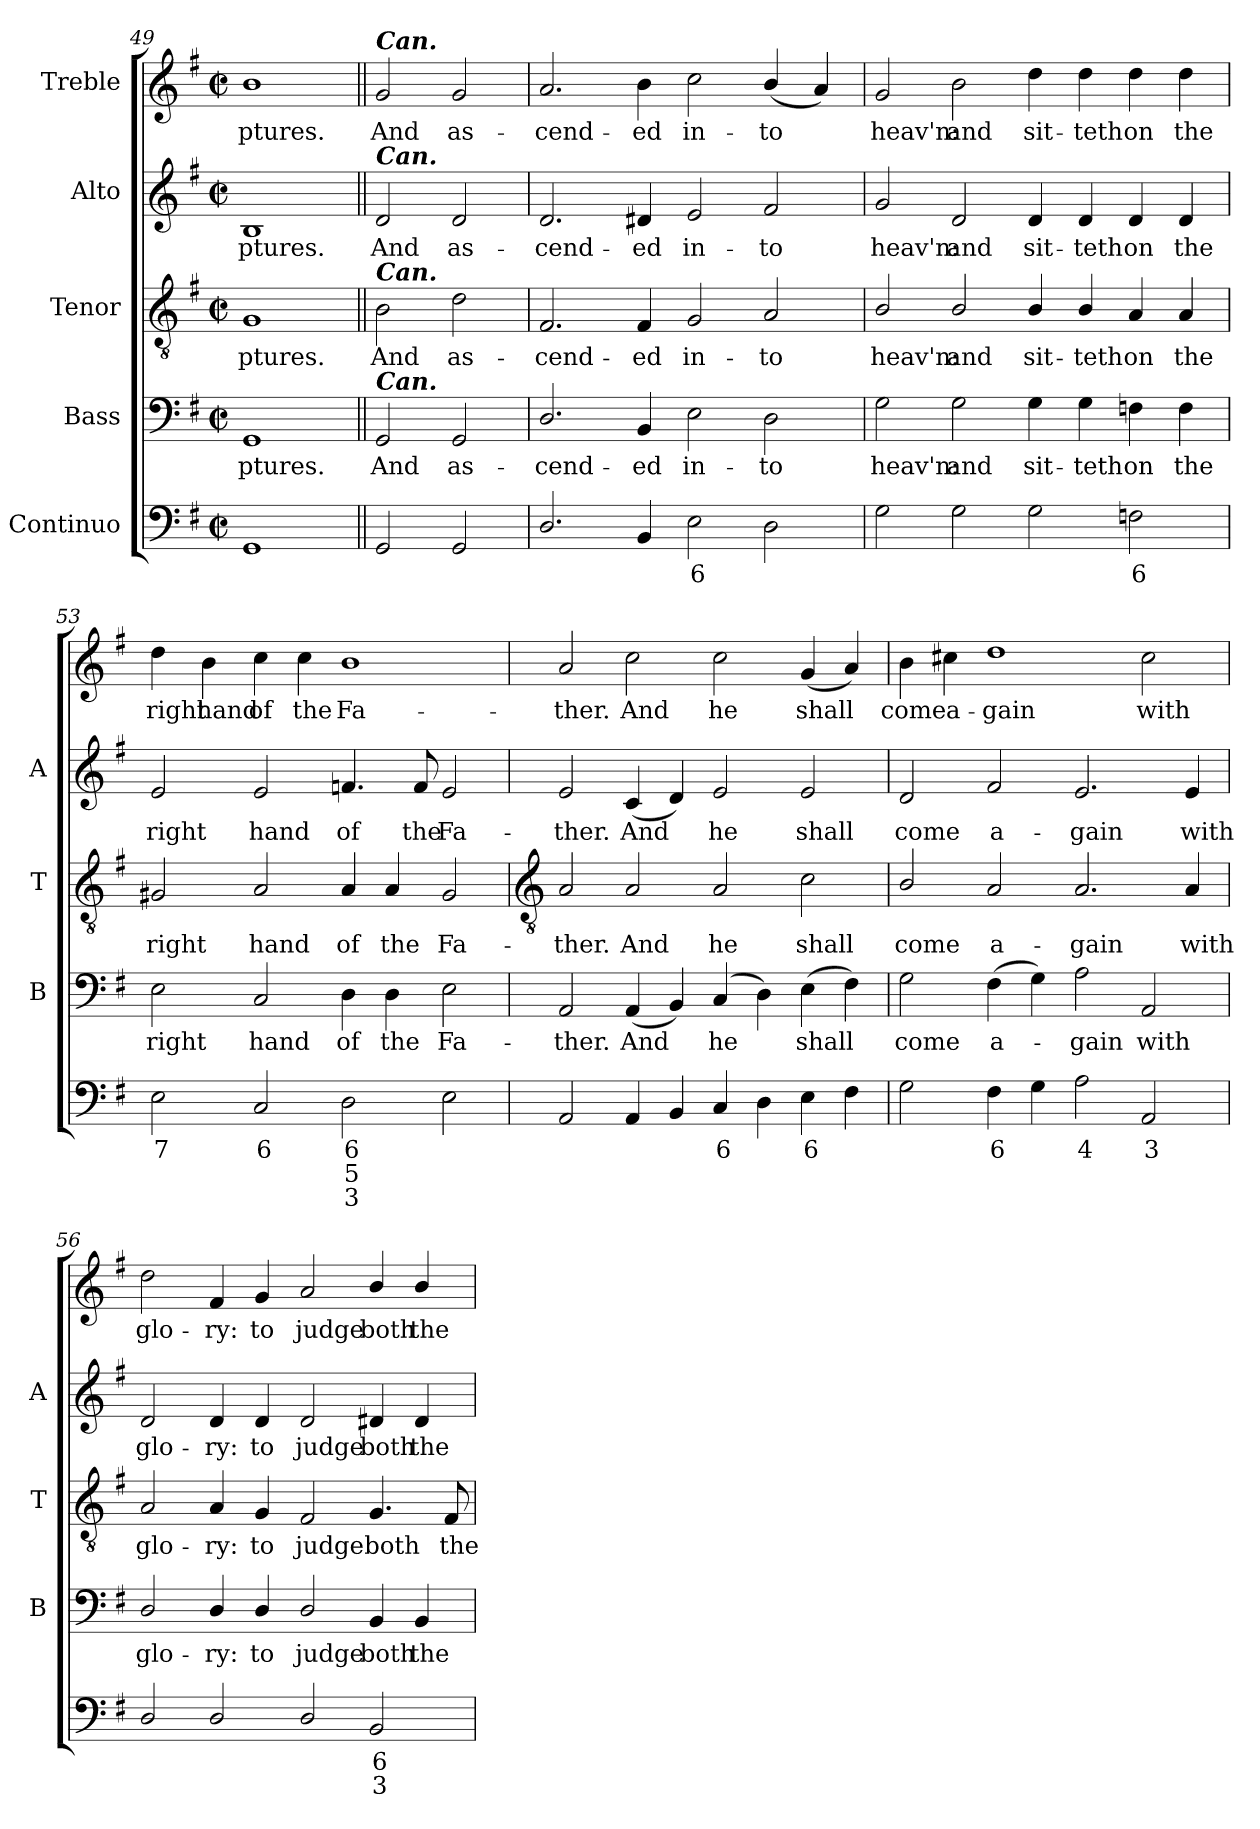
**kern	**text	**text	**text	**kern	**text	**kern	**text	**kern	**text	**kern	**text
*part5	*part5	*part5	*part5	*part4	*part4	*part3	*part3	*part2	*part2	*part1	*part1
*staff5	*staff5	*staff5	*staff5	*staff4	*staff4	*staff3	*staff3	*staff2	*staff2	*staff1	*staff1
*I"Continuo	*	*	*	*I"Bass	*	*I"Tenor	*	*I"Alto	*	*I"Treble	*
*	*	*	*	*I'B	*	*I'T	*	*I'A	*	*	*
*clefF4	*	*	*	*clefF4	*	*clefGv2	*	*clefG2	*	*clefG2	*
*k[f#]	*	*	*	*k[f#]	*	*k[f#]	*	*k[f#]	*	*k[f#]	*
*G:	*	*	*	*G:	*	*G:	*	*G:	*	*G:	*
*M4/2	*	*	*	*M4/2	*	*M4/2	*	*M4/2	*	*M4/2	*
*met(c|)	*	*	*	*met(c|)	*	*met(c|)	*	*met(c|)	*	*met(c|)	*
=49	=49	=49	=49	=49	=49	=49	=49	=49	=49	=49	=49
!	!	!	!	!	!LO:LY:b	!	!LO:LY:b	!	!LO:LY:b	!	!LO:LY:b
1GG	.	.	.	1GG	-ptures.	1G	ptures.	1B	-ptures.	1b	-ptures.
=50||	=50||	=50||	=50||	=50||	=50||	=50||	=50||	=50||	=50||	=50||	=50||
!	!	!	!	!	!	!	!	!	!	!LO:TX:a:Bi:t=Can.	!
!	!	!	!	!	!	!	!	!LO:TX:a:Bi:t=Can.	!	!	!
!	!	!	!	!	!	!LO:TX:a:Bi:t=Can.	!	!	!	!	!
!	!	!	!	!LO:TX:a:Bi:t=Can.	!	!	!	!	!	!	!
!	!	!	!	!	!LO:LY:b	!	!LO:LY:b	!	!LO:LY:b	!	!LO:LY:b
2GG	.	.	.	2GG	And	2B	And	2d	And	2g	And
!	!	!	!	!	!LO:LY:b	!	!LO:LY:b	!	!LO:LY:b	!	!LO:LY:b
2GG	.	.	.	2GG	as-	2d	as-	2d	as-	2g	as-
=51	=51	=51	=51	=51	=51	=51	=51	=51	=51	=51	=51
!	!	!	!	!	!LO:LY:b	!	!LO:LY:b	!	!LO:LY:b	!	!LO:LY:b
2.D/	.	.	.	2.D/	-cend-	2.F#	-cend-	2.d	-cend-	2.a	-cend-
!	!	!	!	!	!LO:LY:b	!	!LO:LY:b	!	!LO:LY:b	!	!LO:LY:b
4BB	.	.	.	4BB	-ed	4F#	-ed	4d#X	-ed	4b	-ed
!	!LO:LY:b	!	!	!	!LO:LY:b	!	!LO:LY:b	!	!LO:LY:b	!	!LO:LY:b
2E	6	.	.	2E	in-	2G	in-	2e	in-	2cc	in-
!	!	!	!	!	!LO:LY:b	!	!LO:LY:b	!	!LO:LY:b	!	!LO:LY:b
2D	.	.	.	2D	-to	2A	-to	2f#	-to	(<4b/	-to
.	.	.	.	.	.	.	.	.	.	4a)	.
=52	=52	=52	=52	=52	=52	=52	=52	=52	=52	=52	=52
!	!	!	!	!	!LO:LY:b	!	!LO:LY:b	!	!LO:LY:b	!	!LO:LY:b
2G	.	.	.	2G	heav'n:	2B/	heav'n:	2g	heav'n:	2g	heav'n:
!	!	!	!	!	!LO:LY:b	!	!LO:LY:b	!	!LO:LY:b	!	!LO:LY:b
2G	.	.	.	2G	and	2B/	and	2d	and	2b	and
!	!	!	!	!	!LO:LY:b	!	!LO:LY:b	!	!LO:LY:b	!	!LO:LY:b
2G	.	.	.	4G	sit-	4B/	sit-	4d	sit-	4dd	sit-
!	!	!	!	!	!LO:LY:b	!	!LO:LY:b	!	!LO:LY:b	!	!LO:LY:b
.	.	.	.	4G	-teth	4B/	-teth	4d	-teth	4dd	-teth
!	!LO:LY:b	!	!	!	!LO:LY:b	!	!LO:LY:b	!	!LO:LY:b	!	!LO:LY:b
2Fn	6	.	.	4Fn	on	4A	on	4d	on	4dd	on
!	!	!	!	!	!LO:LY:b	!	!LO:LY:b	!	!LO:LY:b	!	!LO:LY:b
.	.	.	.	4F	the	4A	the	4d	the	4dd	the
=53	=53	=53	=53	=53	=53	=53	=53	=53	=53	=53	=53
!	!LO:LY:b	!	!	!	!LO:LY:b	!	!LO:LY:b	!	!LO:LY:b	!	!LO:LY:b
2E	7	.	.	2E	right	2G#X	right	2e	right	4dd	right
!	!	!	!	!	!	!	!	!	!	!	!LO:LY:b
.	.	.	.	.	.	.	.	.	.	4b	hand
!	!LO:LY:b	!	!	!	!LO:LY:b	!	!LO:LY:b	!	!LO:LY:b	!	!LO:LY:b
2C	6	.	.	2C	hand	2A	hand	2e	hand	4cc	of
!	!	!	!	!	!	!	!	!	!	!	!LO:LY:b
.	.	.	.	.	.	.	.	.	.	4cc	the
!	!LO:LY:b	!LO:LY:b	!LO:LY:b	!	!LO:LY:b	!	!LO:LY:b	!	!LO:LY:b	!	!LO:LY:b
2D	6	5	3	4D	of	4A	of	4.fn	of	1b	Fa-
!	!	!	!	!	!LO:LY:b	!	!LO:LY:b	!	!	!	!
.	.	.	.	4D	the	4A	the	.	.	.	.
!	!	!	!	!	!	!	!	!	!LO:LY:b	!	!
.	.	.	.	.	.	.	.	8f	the	.	.
!	!	!	!	!	!LO:LY:b	!	!LO:LY:b	!	!LO:LY:b	!	!
2E	.	.	.	2E	Fa-	2G#	Fa-	2e	Fa-	.	.
!!LO:LB:g=z
=54	=54	=54	=54	=54	=54	=54	=54	=54	=54	=54	=54
*	*	*	*	*	*	*clefGv2	*	*	*	*	*
!	!	!	!	!	!LO:LY:b	!	!LO:LY:b	!	!LO:LY:b	!	!LO:LY:b
2AA	.	.	.	2AA	-ther.	2A	-ther.	2e	-ther.	2a	-ther.
!	!	!	!	!	!LO:LY:b	!	!LO:LY:b	!	!LO:LY:b	!	!LO:LY:b
4AA	.	.	.	(<4AA	And	2A	And	(<4c	And	2cc	And
4BB	.	.	.	4BB)	.	.	.	4d)	.	.	.
!	!LO:LY:b	!	!	!	!LO:LY:b	!	!LO:LY:b	!	!LO:LY:b	!	!LO:LY:b
4C	6	.	.	(<4C	he	2A	he	2e	he	2cc	he
4D	.	.	.	4D)	.	.	.	.	.	.	.
!	!LO:LY:b	!	!	!	!LO:LY:b	!	!LO:LY:b	!	!LO:LY:b	!	!LO:LY:b
4E	6	.	.	(>4E	shall	2c	shall	2e	shall	(<4g	shall
4F#	.	.	.	4F#)	.	.	.	.	.	4a)	.
=55	=55	=55	=55	=55	=55	=55	=55	=55	=55	=55	=55
!	!	!	!	!	!LO:LY:b	!	!LO:LY:b	!	!LO:LY:b	!	!LO:LY:b
2G	.	.	.	2G	come	2B/	come	2d	come	4b	come
!	!	!	!	!	!	!	!	!	!	!	!LO:LY:b
.	.	.	.	.	.	.	.	.	.	4cc#X	a-
!	!LO:LY:b	!	!	!	!LO:LY:b	!	!LO:LY:b	!	!LO:LY:b	!	!LO:LY:b
4F#	6	.	.	(>4F#	a-	2A	a-	2f#	a-	1dd	-gain
4G	.	.	.	4G)	.	.	.	.	.	.	.
!	!LO:LY:b	!	!	!	!LO:LY:b	!	!LO:LY:b	!	!LO:LY:b	!	!
2A	4	.	.	2A	gain	2.A	-gain	2.e	-gain	.	.
!	!LO:LY:b	!	!	!	!LO:LY:b	!	!	!	!	!	!LO:LY:b
2AA	3	.	.	2AA	with	.	.	.	.	2cc#	with
!	!	!	!	!	!	!	!LO:LY:b	!	!LO:LY:b	!	!
.	.	.	.	.	.	4A	with	4e	with	.	.
=56	=56	=56	=56	=56	=56	=56	=56	=56	=56	=56	=56
!	!	!	!	!	!LO:LY:b	!	!LO:LY:b	!	!LO:LY:b	!	!LO:LY:b
2D/	.	.	.	2D/	glo-	2A	glo-	2d	glo-	2dd	glo-
!	!	!	!	!	!LO:LY:b	!	!LO:LY:b	!	!LO:LY:b	!	!LO:LY:b
2D/	.	.	.	4D/	-ry:	4A	-ry:	4d	-ry:	4f#	-ry:
!	!	!	!	!	!LO:LY:b	!	!LO:LY:b	!	!LO:LY:b	!	!LO:LY:b
.	.	.	.	4D/	to	4G	to	4d	to	4g	to
!	!	!	!	!	!LO:LY:b	!	!LO:LY:b	!	!LO:LY:b	!	!LO:LY:b
2D/	.	.	.	2D/	judge	2F#	judge	2d	judge	2a	judge
!	!LO:LY:b	!LO:LY:b	!	!	!LO:LY:b	!	!LO:LY:b	!	!LO:LY:b	!	!LO:LY:b
2BB	6	3	.	4BB	both	4.G	both	4d#X	both	4b/	both
!	!	!	!	!	!LO:LY:b	!	!	!	!LO:LY:b	!	!LO:LY:b
.	.	.	.	4BB	the	.	.	4d#	the	4b/	the
!	!	!	!	!	!	!	!LO:LY:b	!	!	!	!
.	.	.	.	.	.	8F#	the	.	.	.	.
=	=	=	=	=	=	=	=	=	=	=	=
*-	*-	*-	*-	*-	*-	*-	*-	*-	*-	*-	*-
